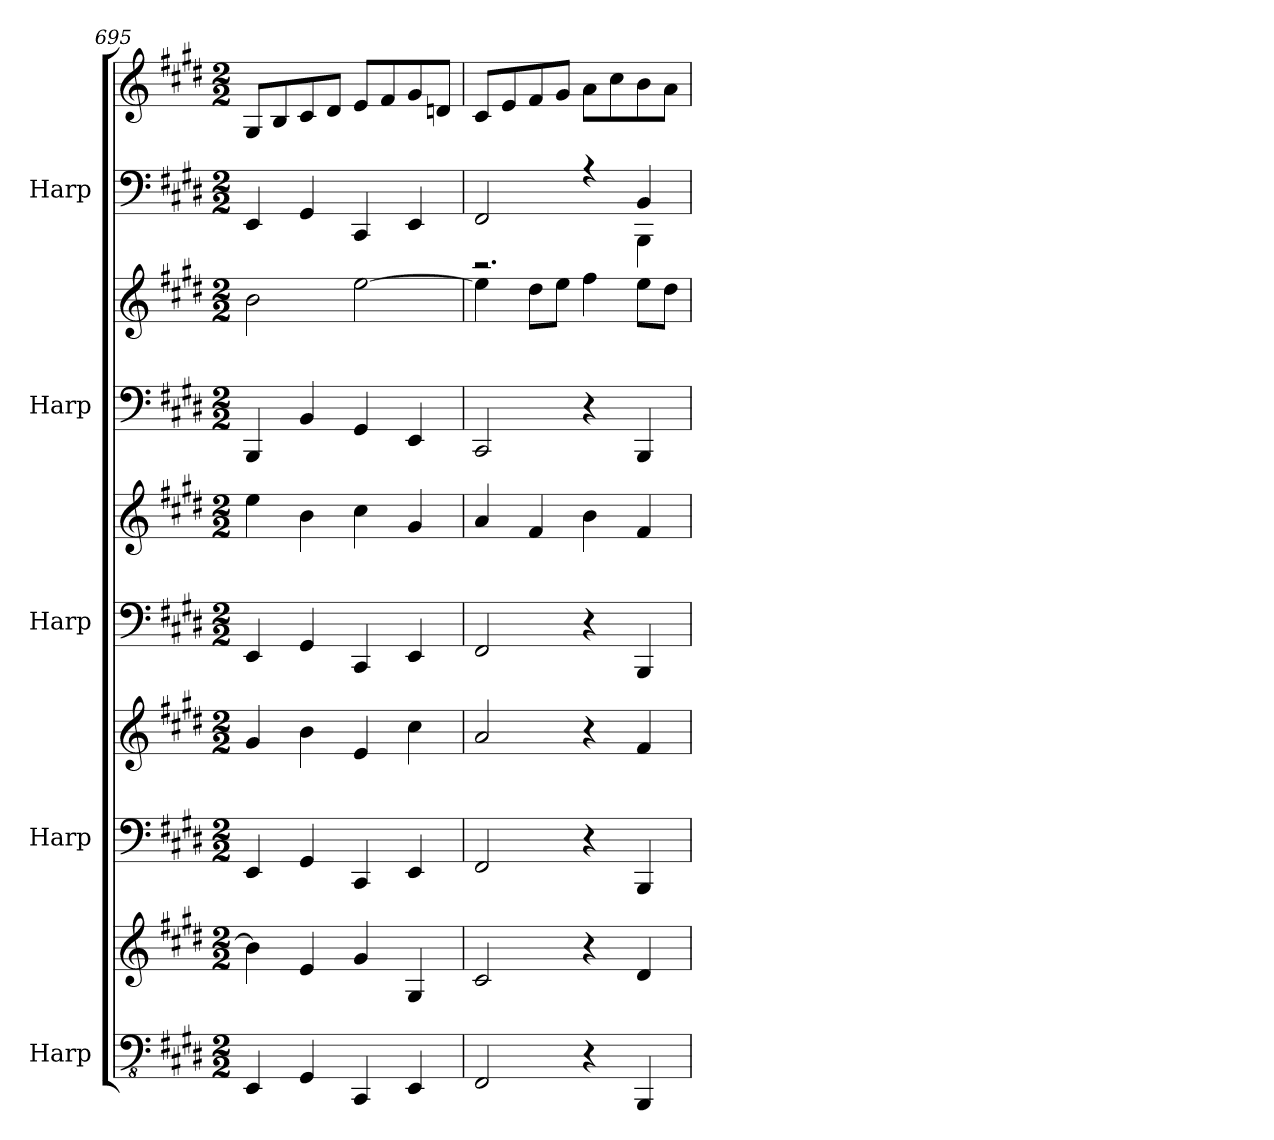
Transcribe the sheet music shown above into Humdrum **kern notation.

**kern	**kern	**kern	**kern	**kern	**kern	**kern	**kern	**kern	**kern
*part5	*part5	*part4	*part4	*part3	*part3	*part2	*part2	*part1	*part1
*staff10	*staff9	*staff8	*staff7	*staff6	*staff5	*staff4	*staff3	*staff2	*staff1
*I"Harp	*	*I"Harp	*	*I"Harp	*	*I"Harp	*	*I"Harp	*
*I'Hp	*	*I'Hp	*	*I'Hp	*	*I'Hp	*	*I'Hp	*
*clefFv4	*clefG2	*clefF4	*clefG2	*clefF4	*clefG2	*clefF4	*clefG2	*clefF4	*clefG2
*k[f#c#g#d#]	*k[f#c#g#d#]	*k[f#c#g#d#]	*k[f#c#g#d#]	*k[f#c#g#d#]	*k[f#c#g#d#]	*k[f#c#g#d#]	*k[f#c#g#d#]	*k[f#c#g#d#]	*k[f#c#g#d#]
*M2/2	*M2/2	*M2/2	*M2/2	*M2/2	*M2/2	*M2/2	*M2/2	*M2/2	*M2/2
=695	=695	=695	=695	=695	=695	=695	=695	=695	=695
4EEE/	4b\]	4EE/	4g#/	4EE/	4ee\	4BBB/	2b\	4EE/	8G#/L
.	.	.	.	.	.	.	.	.	8B/
4GGG#/	4e/	4GG#/	4b\	4GG#/	4b\	4BB/	.	4GG#/	8c#/
.	.	.	.	.	.	.	.	.	8d#/J
4CCC#/	4g#/	4CC#/	4e/	4CC#/	4cc#\	4GG#/	[2ee\	4CC#/	8e/L
.	.	.	.	.	.	.	.	.	8f#/
4EEE/	4G#/	4EE/	4cc#\	4EE/	4g#/	4EE/	.	4EE/	8g#/
.	.	.	.	.	.	.	.	.	8dn/J
=696	=696	=696	=696	=696	=696	=696	=696	=696	=696
*	*	*	*	*	*	*	*	*^	*
2FFF#/	2c#/	2FF#/	2a/	2FF#/	4a/	2CC#/	4ee\]	2FF#/	2.rDDD	8c#/L
.	.	.	.	.	.	.	.	.	.	8e/
.	.	.	.	.	4f#/	.	8dd#\L	.	.	8f#/
.	.	.	.	.	.	.	8ee\J	.	.	8g#/J
4r	4r	4r	4r	4r	4b\	4r	4ff#\	4r	.	8a\L
.	.	.	.	.	.	.	.	.	.	8cc#\
4BBBB/	4d#/	4BBB/	4f#/	4BBB/	4f#/	4BBB/	8ee\L	4BB/	4BBB\	8b\
.	.	.	.	.	.	.	8dd#\J	.	.	8a\J
*	*	*	*	*	*	*	*	*v	*v	*
=	=	=	=	=	=	=	=	=	=
*-	*-	*-	*-	*-	*-	*-	*-	*-	*-
